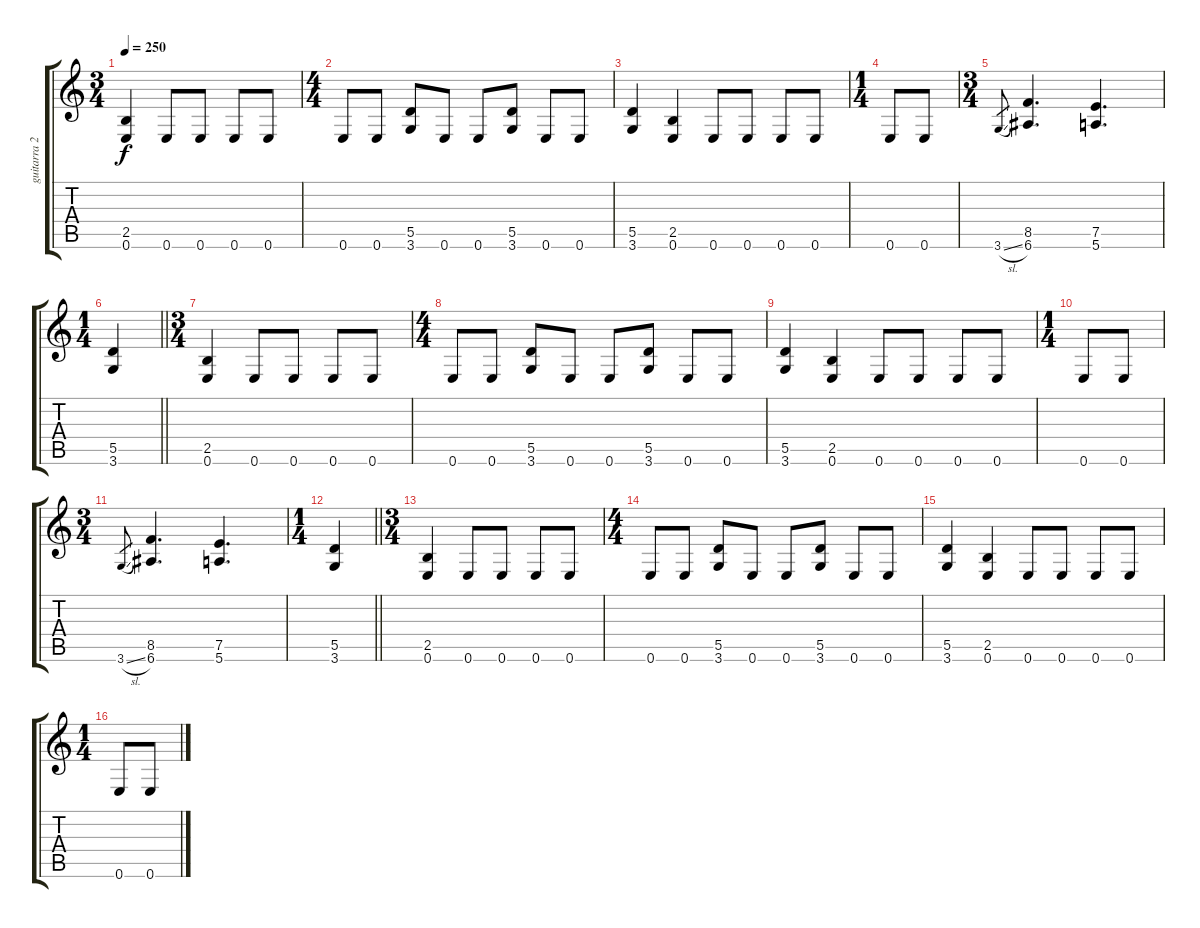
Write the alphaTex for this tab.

\track ("guitarra 2" "guitarra 2") {instrument overdrivenguitar}
\staff {score tabs}
\tuning (E4 B3 G3 D3 A2 E2) {hide}
\ts (3 4)
\tempo 250
\clef g2
\ks c
(2.5 0.6).4{dy f} 0.6.8 0.6.8 0.6.8 0.6.8 |
\ts (4 4)
0.6.8 0.6.8 (5.5 3.6).8 0.6.8 0.6.8 (5.5 3.6).8 0.6.8 0.6.8 |
(5.5 3.6).4 (2.5 0.6).4 0.6.8 0.6.8 0.6.8 0.6.8 |
\ts (1 4)
0.6.8 0.6.8 |
\ts (3 4)
3.6{sl}.8{gr} (8.5 6.6).4{d} (7.5 5.6).4{d} |
\ts (1 4)
\barLineRight lightlight
(5.5 3.6).4 |
\ts (3 4)
(2.5 0.6).4 0.6.8 0.6.8 0.6.8 0.6.8 |
\ts (4 4)
0.6.8 0.6.8 (5.5 3.6).8 0.6.8 0.6.8 (5.5 3.6).8 0.6.8 0.6.8 |
(5.5 3.6).4 (2.5 0.6).4 0.6.8 0.6.8 0.6.8 0.6.8 |
\ts (1 4)
0.6.8 0.6.8 |
\ts (3 4)
3.6{sl}.8{gr} (8.5 6.6).4{d} (7.5 5.6).4{d} |
\ts (1 4)
\barLineRight lightlight
(5.5 3.6).4 |
\ts (3 4)
(2.5 0.6).4 0.6.8 0.6.8 0.6.8 0.6.8 |
\ts (4 4)
0.6.8 0.6.8 (5.5 3.6).8 0.6.8 0.6.8 (5.5 3.6).8 0.6.8 0.6.8 |
(5.5 3.6).4 (2.5 0.6).4 0.6.8 0.6.8 0.6.8 0.6.8 |
\ts (1 4)
0.6.8 0.6.8
